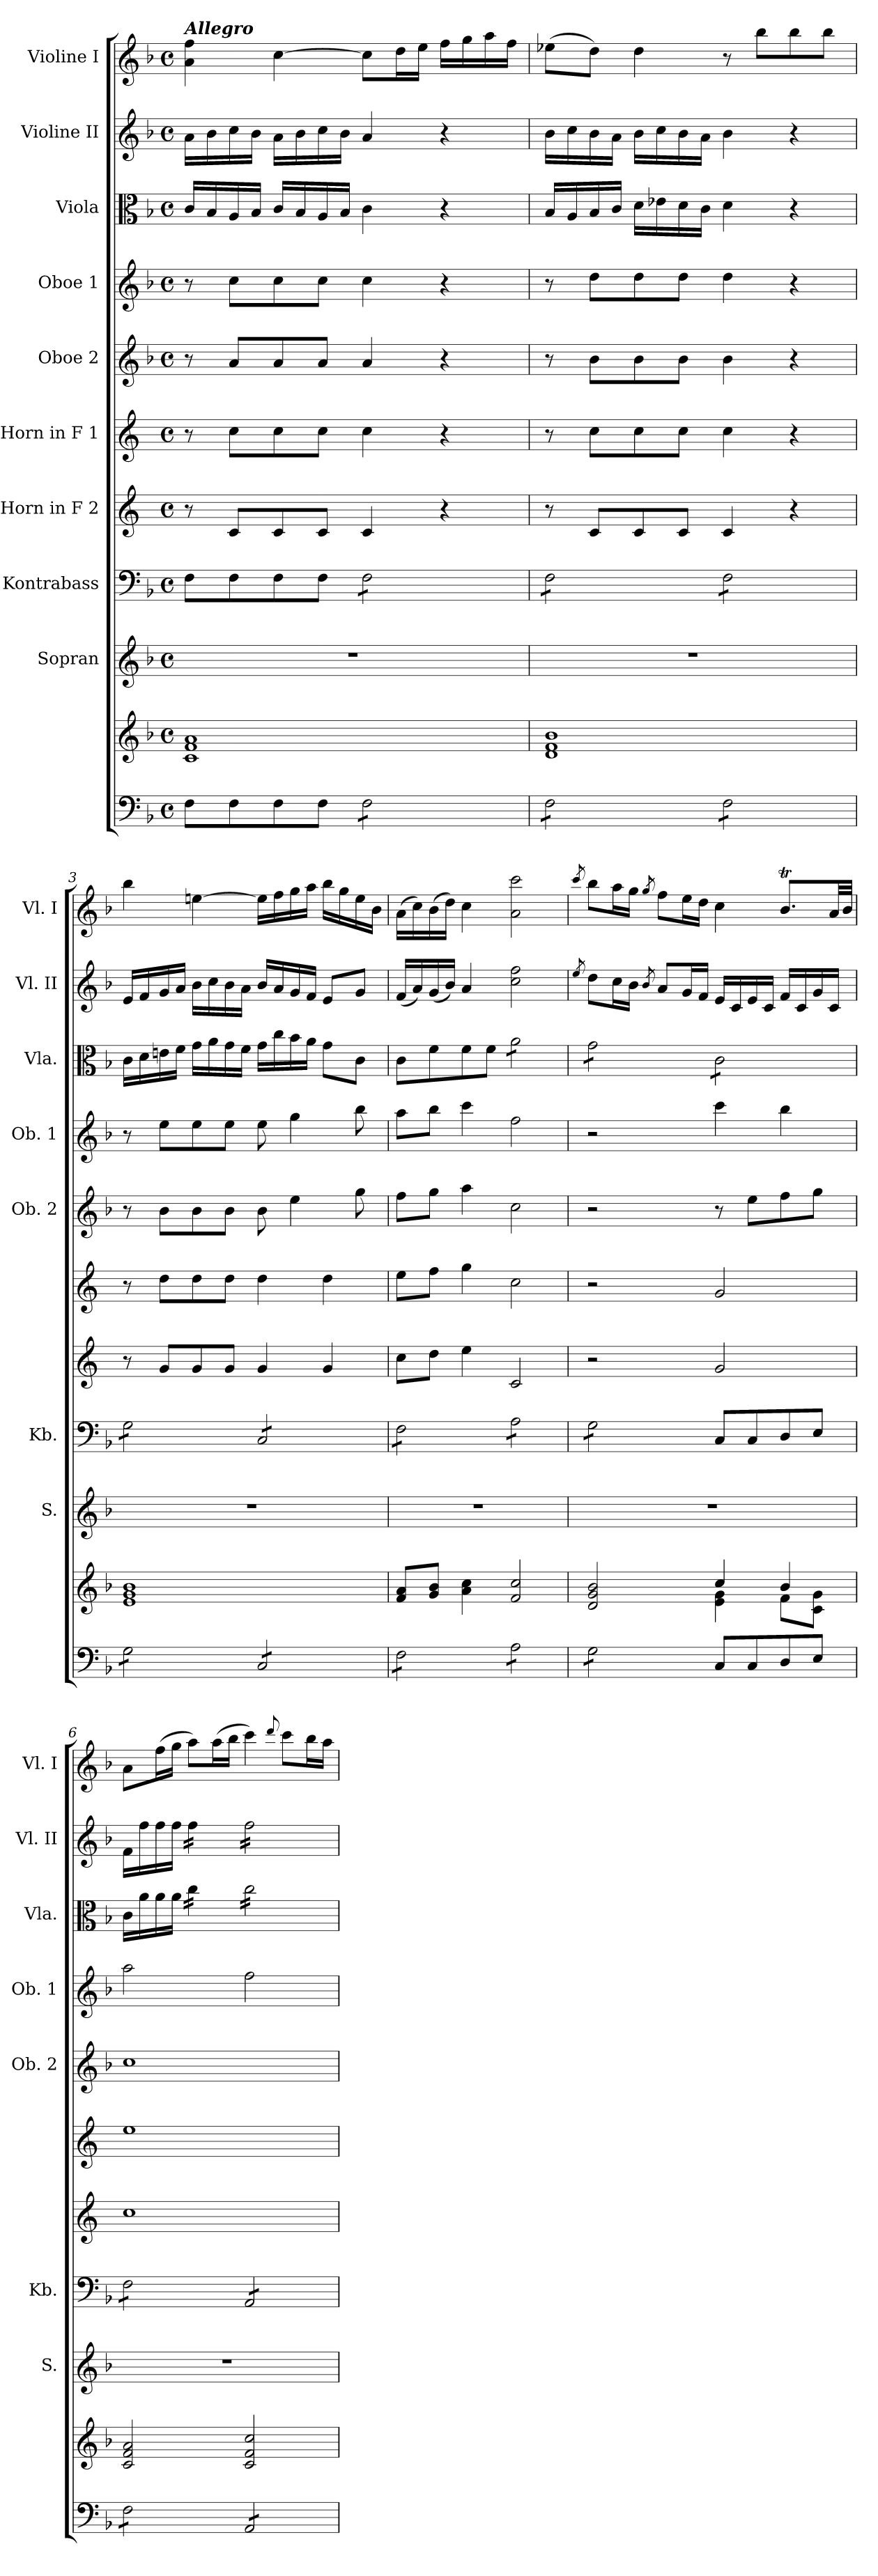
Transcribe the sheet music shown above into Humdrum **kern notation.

**kern	**kern	**kern	**kern	**kern	**kern	**kern	**kern	**kern	**kern	**kern
*part10	*part10	*part9	*part8	*part7	*part6	*part5	*part4	*part3	*part2	*part1
*staff11	*staff10	*staff9	*staff8	*staff7	*staff6	*staff5	*staff4	*staff3	*staff2	*staff1
*	*	*I"Sopran	*I"Kontrabass	*I"Horn in F 2	*I"Horn in F 1	*I"Oboe 2	*I"Oboe 1	*I"Viola	*I"Violine II	*I"Violine I
*	*	*I'S.	*I'Kb.	*	*	*I'Ob. 2	*I'Ob. 1	*I'Vla.	*I'Vl. II	*I'Vl. I
*clefF4	*clefG2	*clefG2	*clefF4	*clefG2	*clefG2	*clefG2	*clefG2	*clefC3	*clefG2	*clefG2
*	*	*	*ITrd7c12	*ITrd4c7	*ITrd4c7	*	*	*	*	*
*k[b-]	*k[b-]	*k[b-]	*k[b-]	*k[b-]	*k[b-]	*k[b-]	*k[b-]	*k[b-]	*k[b-]	*k[b-]
*F:	*F:	*F:	*F:	*F:	*F:	*F:	*F:	*F:	*F:	*F:
*M4/4	*M4/4	*M4/4	*M4/4	*M4/4	*M4/4	*M4/4	*M4/4	*M4/4	*M4/4	*M4/4
*met(c)	*met(c)	*met(c)	*met(c)	*met(c)	*met(c)	*met(c)	*met(c)	*met(c)	*met(c)	*met(c)
=1	=1	=1	=1	=1	=1	=1	=1	=1	=1	=1
!	!	!	!	!	!	!	!	!	!	!LO:TX:a:Bi:t=Allegro
8F\L	1c 1f 1a	1r	8FF\L	8r	8r	8r	8r	16c/LL	16a\LL	4a\ 4ff\
.	.	.	.	.	.	.	.	16B-/	16b-\	.
8F\	.	.	8FF\	8F/L	8f\L	8a/L	8cc\L	16A/	16cc\	.
.	.	.	.	.	.	.	.	16B-/JJ	16b-\JJ	.
8F\	.	.	8FF\	8F/	8f\	8a/	8cc\	16c/LL	16a\LL	[4cc\
.	.	.	.	.	.	.	.	16B-/	16b-\	.
8F\J	.	.	8FF\J	8F/J	8f\J	8a/J	8cc\J	16A/	16cc\	.
.	.	.	.	.	.	.	.	16B-/JJ	16b-\JJ	.
*tremolo	*	*	*	*	*	*	*	*	*	*
*	*	*	*tremolo	*	*	*	*	*	*	*
8F\L	.	.	8FF\L	4F/	4f\	4a/	4cc\	4c\	4a/	8cc\L]
8F\	.	.	8FF\	.	.	.	.	.	.	16dd\L
.	.	.	.	.	.	.	.	.	.	16ee\JJ
8F\	.	.	8FF\	4r	4r	4r	4r	4r	4r	16ff\LL
.	.	.	.	.	.	.	.	.	.	16gg\
8F\J	.	.	8FF\J	.	.	.	.	.	.	16aa\
.	.	.	.	.	.	.	.	.	.	16ff\JJ
=2	=2	=2	=2	=2	=2	=2	=2	=2	=2	=2
8F\L	1d 1f 1b-	1r	8FF\L	8r	8r	8r	8r	16B-/LL	16b-\LL	(>8ee-X\L
.	.	.	.	.	.	.	.	16A/	16cc\	.
8F\	.	.	8FF\	8F/L	8f\L	8b-\L	8dd\L	16B-/	16b-\	8dd\J)
.	.	.	.	.	.	.	.	16c/JJ	16a\JJ	.
8F\	.	.	8FF\	8F/	8f\	8b-\	8dd\	16d\LL	16b-\LL	4dd\
.	.	.	.	.	.	.	.	16e-X\	16cc\	.
8F\J	.	.	8FF\J	8F/J	8f\J	8b-\J	8dd\J	16d\	16b-\	.
.	.	.	.	.	.	.	.	16c\JJ	16a\JJ	.
8F\L	.	.	8FF\L	4F/	4f\	4b-\	4dd\	4d\	4b-\	8r
8F\	.	.	8FF\	.	.	.	.	.	.	8bb-\L
8F\	.	.	8FF\	4r	4r	4r	4r	4r	4r	8bb-\
8F\J	.	.	8FF\J	.	.	.	.	.	.	8bb-\J
=3	=3	=3	=3	=3	=3	=3	=3	=3	=3	=3
8G\L	1e 1g 1b-	1r	8GG\L	8r	8r	8r	8r	16c\LL	16e/LL	4bb-\
.	.	.	.	.	.	.	.	16d\	16f/	.
8G\	.	.	8GG\	8c/L	8g\L	8b-\L	8ee\L	16en\	16g/	.
.	.	.	.	.	.	.	.	16f\JJ	16a/JJ	.
8G\	.	.	8GG\	8c/	8g\	8b-\	8ee\	16g\LL	16b-\LL	[4een\
.	.	.	.	.	.	.	.	16a\	16cc\	.
8G\J	.	.	8GG\J	8c/J	8g\J	8b-\J	8ee\J	16g\	16b-\	.
.	.	.	.	.	.	.	.	16f\JJ	16a\JJ	.
8C/L	.	.	8CC/L	4c/	4g\	8b-\	8ee\	16g\LL	16b-/LL	16ee\LL]
.	.	.	.	.	.	.	.	16cc\	16a/	16ff\
8C/	.	.	8CC/	.	.	4ee\	4gg\	16b-\	16g/	16gg\
.	.	.	.	.	.	.	.	16a\JJ	16f/JJ	16aa\JJ
8C/	.	.	8CC/	4c/	4g\	.	.	8g\L	8e/L	16bb-\LL
.	.	.	.	.	.	.	.	.	.	16gg\
8C/J	.	.	8CC/J	.	.	8gg\	8bb-\	8c\J	8g/J	16ee\
.	.	.	.	.	.	.	.	.	.	16b-\JJ
!!LO:PB:g=z
=4	=4	=4	=4	=4	=4	=4	=4	=4	=4	=4
8F\L	8f/ 8a/L	1r	8FF\L	8f\L	8a\L	8ff\L	8aa\L	8c\L	(<16f/LL	(>16a\LL
.	.	.	.	.	.	.	.	.	16a/)	16cc\)
8F\	8g/ 8b-/J	.	8FF\	8g\J	8b-\J	8gg\J	8bb-\J	8f\	(<16g/	(>16b-\
.	.	.	.	.	.	.	.	.	16b-/JJ)	16dd\JJ)
8F\	4a\ 4cc\	.	8FF\	4a\	4cc\	4aa\	4ccc\	8f\	4a/	4cc\
8F\J	.	.	8FF\J	.	.	.	.	8f\J	.	.
*	*	*	*	*	*	*	*	*tremolo	*	*
8A\L	2f/ 2cc/	.	8AA\L	2F/	2f\	2cc\	2ff\	8a\L	2cc\ 2ff\	2a\ 2ccc\
8A\	.	.	8AA\	.	.	.	.	8a\	.	.
8A\	.	.	8AA\	.	.	.	.	8a\	.	.
8A\J	.	.	8AA\J	.	.	.	.	8a\J	.	.
=5	=5	=5	=5	=5	=5	=5	=5	=5	=5	=5
.	.	.	.	.	.	.	.	.	8qee/	8qccc/
*	*^	*	*	*	*	*	*	*	*	*
8G\L	2d/ 2g/ 2b-/	2ryy	1r	8GG\L	2r	2r	2r	2r	8g\L	8dd\L	8bb-\L
8G\	.	.	.	8GG\	.	.	.	.	8g\	16cc\L	16aa\L
.	.	.	.	.	.	.	.	.	.	16b-\JJ	16gg\JJ
.	.	.	.	.	.	.	.	.	.	8qb-/	8qgg/
8G\	.	.	.	8GG\	.	.	.	.	8g\	8a/L	8ff\L
8G\J	.	.	.	8GG\J	.	.	.	.	8g\J	16g/L	16ee\L
*	*	*	*	*Xtremolo	*	*	*	*	*	*	*
*Xtremolo	*	*	*	*	*	*	*	*	*	*	*
.	.	.	.	.	.	.	.	.	.	16f/JJ	16dd\JJ
8C/L	4cc/	4e\ 4g\	.	8CC/L	2c/	2c/	8r	4ccc\	8c\L	16e/LL	4cc\
.	.	.	.	.	.	.	.	.	.	16c/	.
8C/	.	.	.	8CC/	.	.	8ee\L	.	8c\	16e/	.
.	.	.	.	.	.	.	.	.	.	16c/JJ	.
8D/	4b-/	8f\L	.	8DD/	.	.	8ff\	4bb-\	8c\	16f/LL	8.b-T/L
.	.	.	.	.	.	.	.	.	.	16c/	.
8E/J	.	8c\ 8g\J	.	8EE/J	.	.	8gg\J	.	8c\J	16g/	.
*	*	*	*	*	*	*	*	*	*Xtremolo	*	*
.	.	.	.	.	.	.	.	.	.	16c/JJ	32a/LL
.	.	.	.	.	.	.	.	.	.	.	32b-/JJJ
*	*v	*v	*	*	*	*	*	*	*	*	*
=6	=6	=6	=6	=6	=6	=6	=6	=6	=6	=6
*tremolo	*	*	*	*	*	*	*	*	*	*
*	*	*	*tremolo	*	*	*	*	*	*	*
8F\L	2c/ 2f/ 2a/	1r	8FF\L	1f	1a	1cc	2aa\	16c\LL	16f\LL	8a\L
.	.	.	.	.	.	.	.	16a\	16ff\	.
8F\	.	.	8FF\	.	.	.	.	16a\	16ff\	(>16ff\L
.	.	.	.	.	.	.	.	16a\JJ	16ff\JJ	16gg\JJ
*	*	*	*	*	*	*	*	*tremolo	*	*
*	*	*	*	*	*	*	*	*	*tremolo	*
8F\	.	.	8FF\	.	.	.	.	16cc\LL	16ff\LL	8aa\L)
.	.	.	.	.	.	.	.	16cc\	16ff\	.
8F\J	.	.	8FF\J	.	.	.	.	16cc\	16ff\	(>16aa\L
.	.	.	.	.	.	.	.	16cc\JJ	16ff\JJ	16bb-\JJ
8AA/L	2c/ 2f/ 2cc/	.	8AAA/L	.	.	.	2ff\	16cc\LL	16ff\LL	4ccc\)
.	.	.	.	.	.	.	.	16cc\	16ff\	.
8AA/	.	.	8AAA/	.	.	.	.	16cc\	16ff\	.
.	.	.	.	.	.	.	.	16cc\	16ff\	.
.	.	.	.	.	.	.	.	.	.	8qqddd/
8AA/	.	.	8AAA/	.	.	.	.	16cc\	16ff\	8ccc\L
.	.	.	.	.	.	.	.	16cc\	16ff\	.
8AA/J	.	.	8AAA/J	.	.	.	.	16cc\	16ff\	16bb-\L
*	*	*	*Xtremolo	*	*	*	*	*	*	*
*Xtremolo	*	*	*	*	*	*	*	*	*	*
.	.	.	.	.	.	.	.	16cc\JJ	16ff\JJ	16aa\JJ
*	*	*	*	*	*	*	*	*	*Xtremolo	*
*	*	*	*	*	*	*	*	*Xtremolo	*	*
=	=	=	=	=	=	=	=	=	=	=
*-	*-	*-	*-	*-	*-	*-	*-	*-	*-	*-
